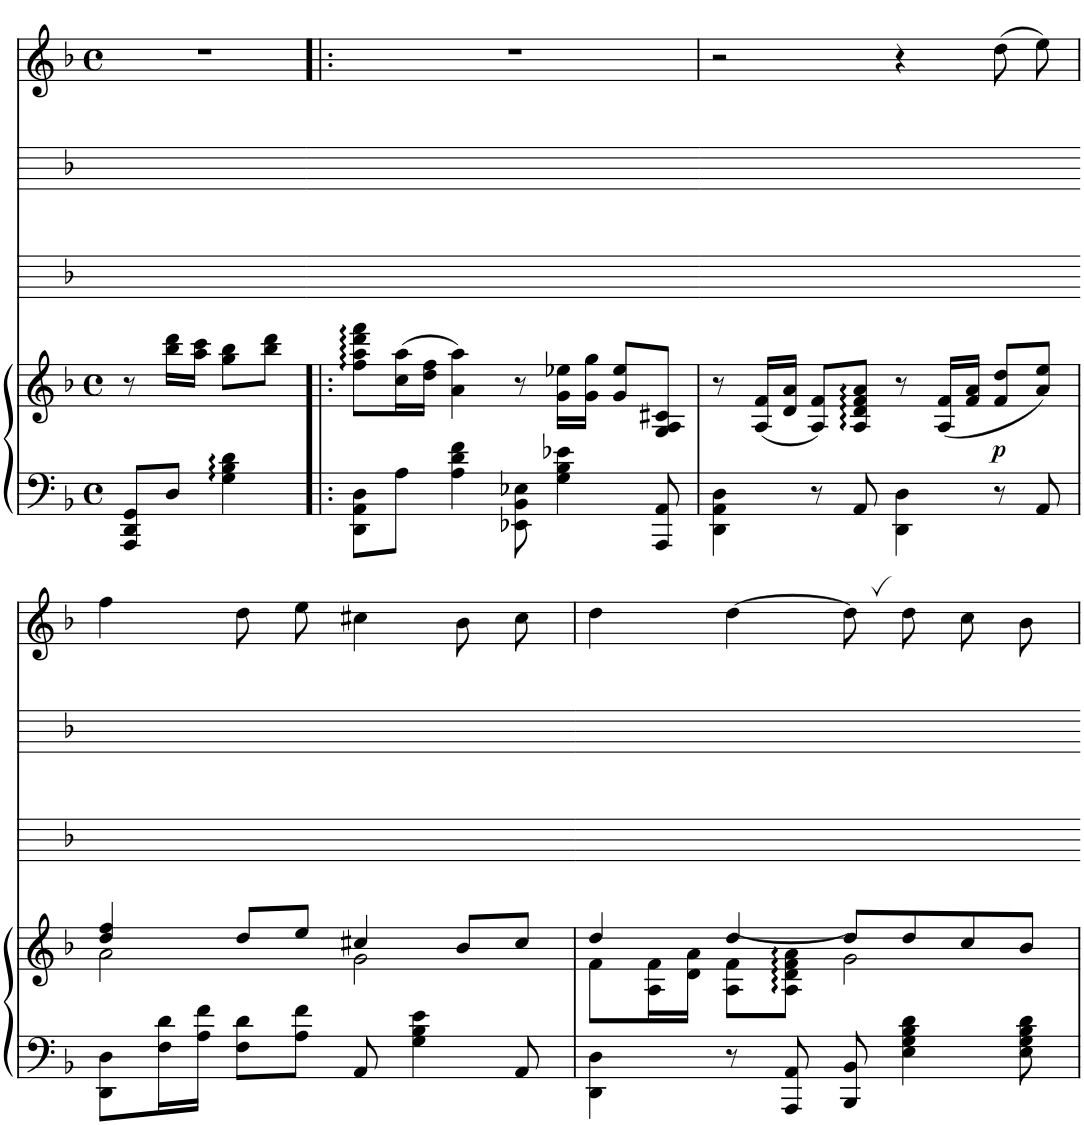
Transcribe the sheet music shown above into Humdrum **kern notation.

**kern	**kern	**dynam	**kern	**kern	**kern
*part4	*part4	*part4	*part3	*part2	*part1
*staff5	*staff4	*staff4/5	*staff3	*staff2	*staff1
*I"Grand Piano	*	*	*I"Voice	*I"Voice	*I"Voice
*I'Pno	*	*	*	*	*
*clefF4	*clefG2	*	*clefG2	*clefG2	*clefG2
*k[b-]	*k[b-]	*	*k[b-]	*k[b-]	*k[b-]
*M4/4	*M4/4	*	*M4/4	*M4/4	*M4/4
*met(c)	*met(c)	*	*met(c)	*met(c)	*met(c)
=1	=1	=1	=1	=1	=1
8AAA/ 8DD/ 8GG/L	8r	.	1ryy	1ryy	1r
8D/J	16bb-\ 16ddd\LL	.	.	.	.
.	16aa\ 16ccc\JJ	.	.	.	.
4G\:: 4B-\:: 4d\::	8gg\ 8bb-\L	.	.	.	.
.	8bb-\ 8ddd\J	.	.	.	.
2ryy	2ryy	.	.	.	.
=2!|:	=2!|:	=2!|:	=2!|:	=2!|:	=2!|:
8DD\ 8AA\ 8D\L	8ff\:: 8aa\:: 8ddd\:: 8fff\::L	.	1ryy	1ryy	1r
8A\J	(16cc\ 16aa\L	.	.	.	.
.	16dd\ 16ff\JJ	.	.	.	.
4A\ 4d\ 4f\	4a\ 4aa\)	.	.	.	.
8EE-X\ 8BB-\ 8E-X\	8r	.	.	.	.
4G\ 4B-\ 4e-X\	16g\ 16ee-X\LL	.	.	.	.
.	16g\ 16gg\JJ	.	.	.	.
.	8g/ 8ee-/L	.	.	.	.
8AAA/ 8AA/	8G/ 8A/ 8c#X/J	.	.	.	.
=3	=3	=3	=3	=3	=3
4DD\ 4AA\ 4D\	8r	.	1ryy	1ryy	2r
.	(16A/ 16f/LL	.	.	.	.
.	16d/ 16a/JJ	.	.	.	.
8r	8A/ 8f/L)	.	.	.	.
8AA/	8A/:: 8d/:: 8f/:: 8a/::J	.	.	.	.
4DD\ 4D\	8r	.	.	.	4r
.	(16A/ 16f/LL	.	.	.	.
.	16f/ 16a/JJ	.	.	.	.
!	!	!LO:DY:b	!	!	!
8r	8f/ 8dd/L	p	.	.	(8dd\L
8AA/	8a/ 8ee/J)	.	.	.	8ee\J)
!!LO:LB:g=z
=4	=4	=4	=4	=4	=4
*k[b-]	*k[b-]	*	*k[b-]	*k[b-]	*k[b-]
*	*^	*	*	*	*
8DD\ 8D\L	4dd/ 4ff/	2a\	.	1ryy	1ryy	4ff\
16F\ 16d\L	.	.	.	.	.	.
16A\ 16f\JJ	.	.	.	.	.	.
8F\ 8d\L	8dd/L	.	.	.	.	8dd\L
8A\ 8f\J	8ee/J	.	.	.	.	8ee\J
8AA/	4cc#X/	2g\	.	.	.	4cc#X\
4G\ 4B-\ 4e\	.	.	.	.	.	.
.	8b-/L	.	.	.	.	8b-\L
8AA/	8cc#/J	.	.	.	.	8cc#\J
=5	=5	=5	=5	=5	=5	=5
4DD\ 4D\	4dd/	8f\L	.	1ryy	1ryy	4dd\
.	.	16A\ 16f\L	.	.	.	.
.	.	16d\ 16a\JJ	.	.	.	.
8r	[<4dd/	8A\ 8f\L	.	.	.	[4dd\
8AAA/ 8AA/	.	8A\:: 8d\:: 8f\:: 8a\::J	.	.	.	.
8BBB-/ 8BB-/	8dd/L]	2g\	.	.	.	8dd'~,\L]
4E\ 4G\ 4B-\ 4d\	8dd/	.	.	.	.	8dd\J
.	8cc/	.	.	.	.	8cc\L
8E\ 8G\ 8B-\ 8d\	8b-/J	.	.	.	.	8b-\J
*	*v	*v	*	*	*	*
=	=	=	=	=	=
*-	*-	*-	*-	*-	*-
